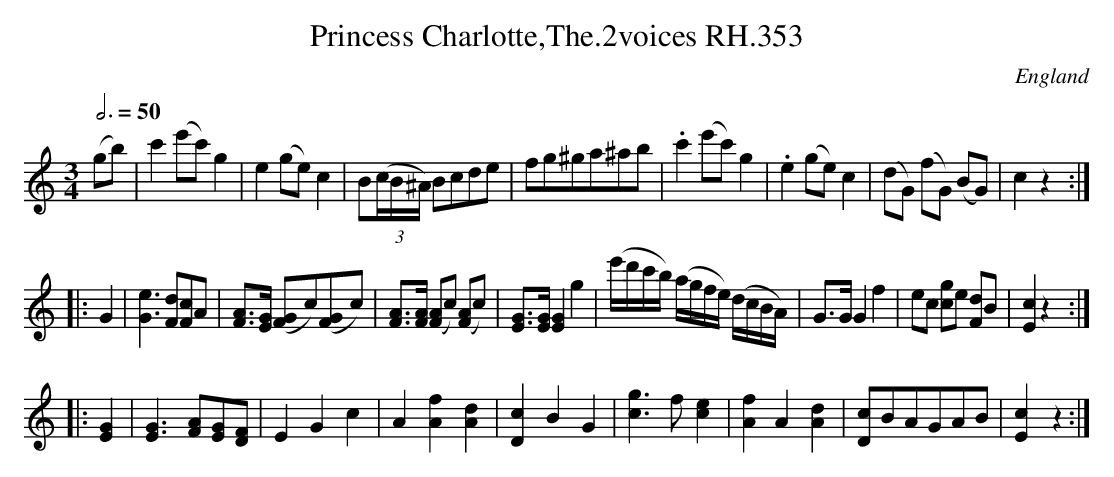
X:1
T:Princess Charlotte,The.2voices RH.353
O:England
M:3/4
L:1/8
Q:3/4=50
K:C major
(gb)|c'2(e'c')g2|e2(ge)c2|\
B((3c/B/^A/) Bcde|fg^ga^ab|\
.c'2(e'c')g2|.e2(ge)c2|\
(dG) (fG) (BG)|c2z2:|!
|:G2|[G3e3] [Fd][Fc]A|[FA]>[EG] ([FG]c)([FG]c)|\
[FA]>[FA] ([FA]c) ([FA]c)|[EG]>[EG] [E2G2]g2|\
(e'/d'/c'/b/) (a/g/f/e/) (d/c/B/A/)|G>GG2f2|\
ec [cg]e [Fd]B|[E2c2]z2:|!
|:[E2G2]|[E3G3][FA][EG][DF]|E2G2c2|\
A2[A2f2][A2d2]|[D2c2]B2G2|\
[c3g3]f[c2e2]|[A2f2]A2[A2d2]|\
[Dc]BAGAB|[E2c2]z2:|
